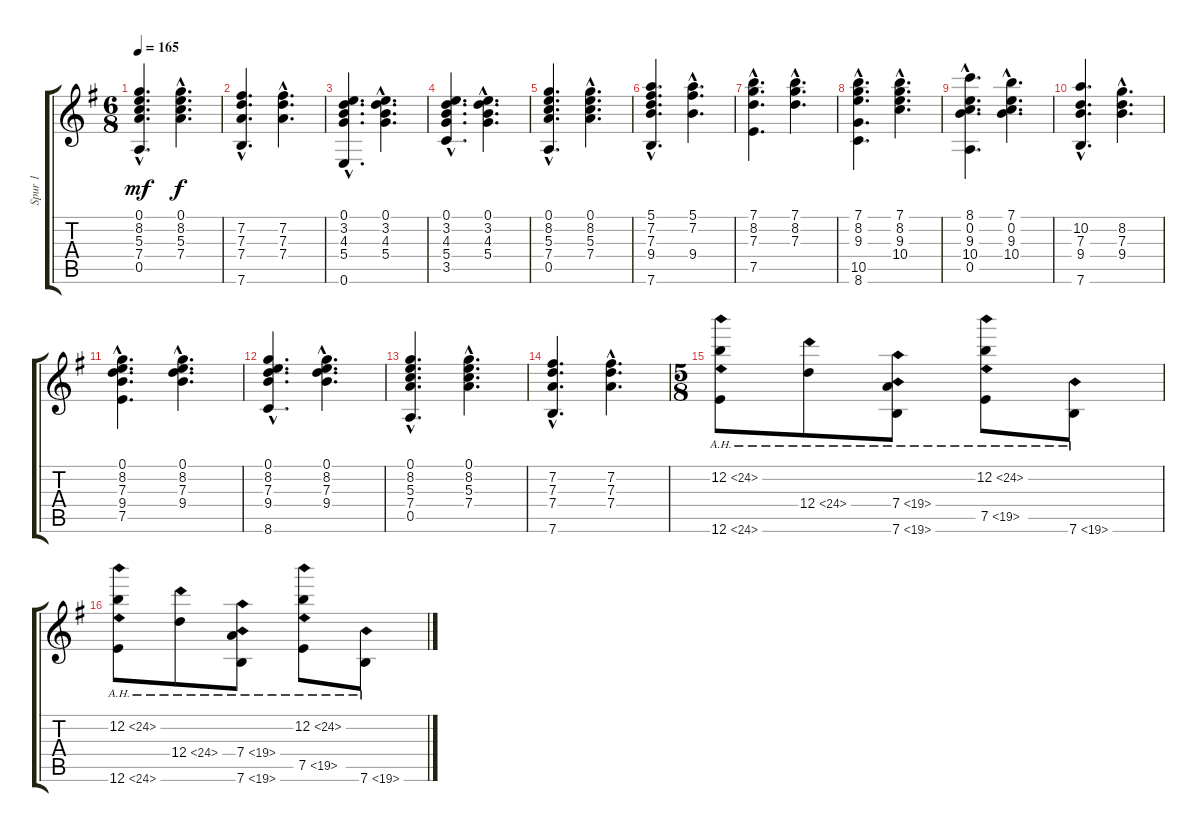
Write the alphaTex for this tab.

\track ("Spur 1" "Spur 1") {instrument acousticguitarsteel}
\staff {score tabs}
\tuning (E4 B3 G3 D3 A2 E2) {hide}
\ts (6 8)
\tempo 165
\clef g2
\ks g
(0.1{hac} 8.2{hac} 5.3{hac} 7.4{hac} 0.5{hac}).4{d dy mf} (0.1{hac} 8.2{hac} 5.3{hac} 7.4{hac}).4{d dy f} |
(7.2{hac} 7.3{hac} 7.4{hac} 7.6{hac}).4{d} (7.2{hac} 7.3{hac} 7.4{hac}).4{d} |
(0.1{hac} 3.2{hac} 4.3{hac} 5.4{hac} 0.6{hac}).4{d} (0.1{hac} 3.2{hac} 4.3{hac} 5.4{hac}).4{d} |
(0.1{hac} 3.2{hac} 4.3{hac} 5.4{hac} 3.5{hac}).4{d} (0.1{hac} 3.2{hac} 4.3{hac} 5.4{hac}).4{d} |
(0.1{hac} 8.2{hac} 5.3{hac} 7.4{hac} 0.5{hac}).4{d} (0.1{hac} 8.2{hac} 5.3{hac} 7.4{hac}).4{d} |
(5.1{hac} 7.2{hac} 7.3{hac} 9.4{hac} 7.6{hac}).4{d} (5.1{hac} 7.2{hac} 9.4{hac}).4{d} |
(7.1{hac} 8.2{hac} 7.3{hac} 7.5{hac}).4{d} (7.1{hac} 8.2{hac} 7.3{hac}).4{d} |
(7.1{hac} 8.2{hac} 9.3{hac} 10.5{hac} 8.6{hac}).4{d} (7.1{hac} 8.2{hac} 9.3{hac} 10.4{hac}).4{d} |
(8.1{hac} 0.2{hac} 9.3{hac} 10.4{hac} 0.5{hac}).4{d} (7.1{hac} 0.2{hac} 9.3{hac} 10.4{hac}).4{d} |
(10.2{hac} 7.3{hac} 9.4{hac} 7.6{hac}).4{d} (8.2{hac} 7.3{hac} 9.4{hac}).4{d} |
(0.1{hac} 8.2{hac} 7.3{hac} 9.4{hac} 7.5{hac}).4{d} (0.1{hac} 8.2{hac} 7.3{hac} 9.4{hac}).4{d} |
(0.1{hac} 8.2{hac} 7.3{hac} 9.4{hac} 8.6{hac}).4{d} (0.1{hac} 8.2{hac} 7.3{hac} 9.4{hac}).4{d} |
(0.1{hac} 8.2{hac} 5.3{hac} 7.4{hac} 0.5{hac}).4{d} (0.1{hac} 8.2{hac} 5.3{hac} 7.4{hac}).4{d} |
(7.2{hac} 7.3{hac} 7.4{hac} 7.6{hac}).4{d} (7.2{hac} 7.3{hac} 7.4{hac}).4{d} |
\ts (5 8)
(12.2{ah 12} 12.6{ah 12}).8 12.4{ah 12}.8 (7.4{ah 12} 7.6{ah 12}).8 (12.2{ah 12} 7.5{ah 12}).8 7.6{ah 12}.8 |
(12.2{ah 12} 12.6{ah 12}).8 12.4{ah 12}.8 (7.4{ah 12} 7.6{ah 12}).8 (12.2{ah 12} 7.5{ah 12}).8 7.6{ah 12}.8
